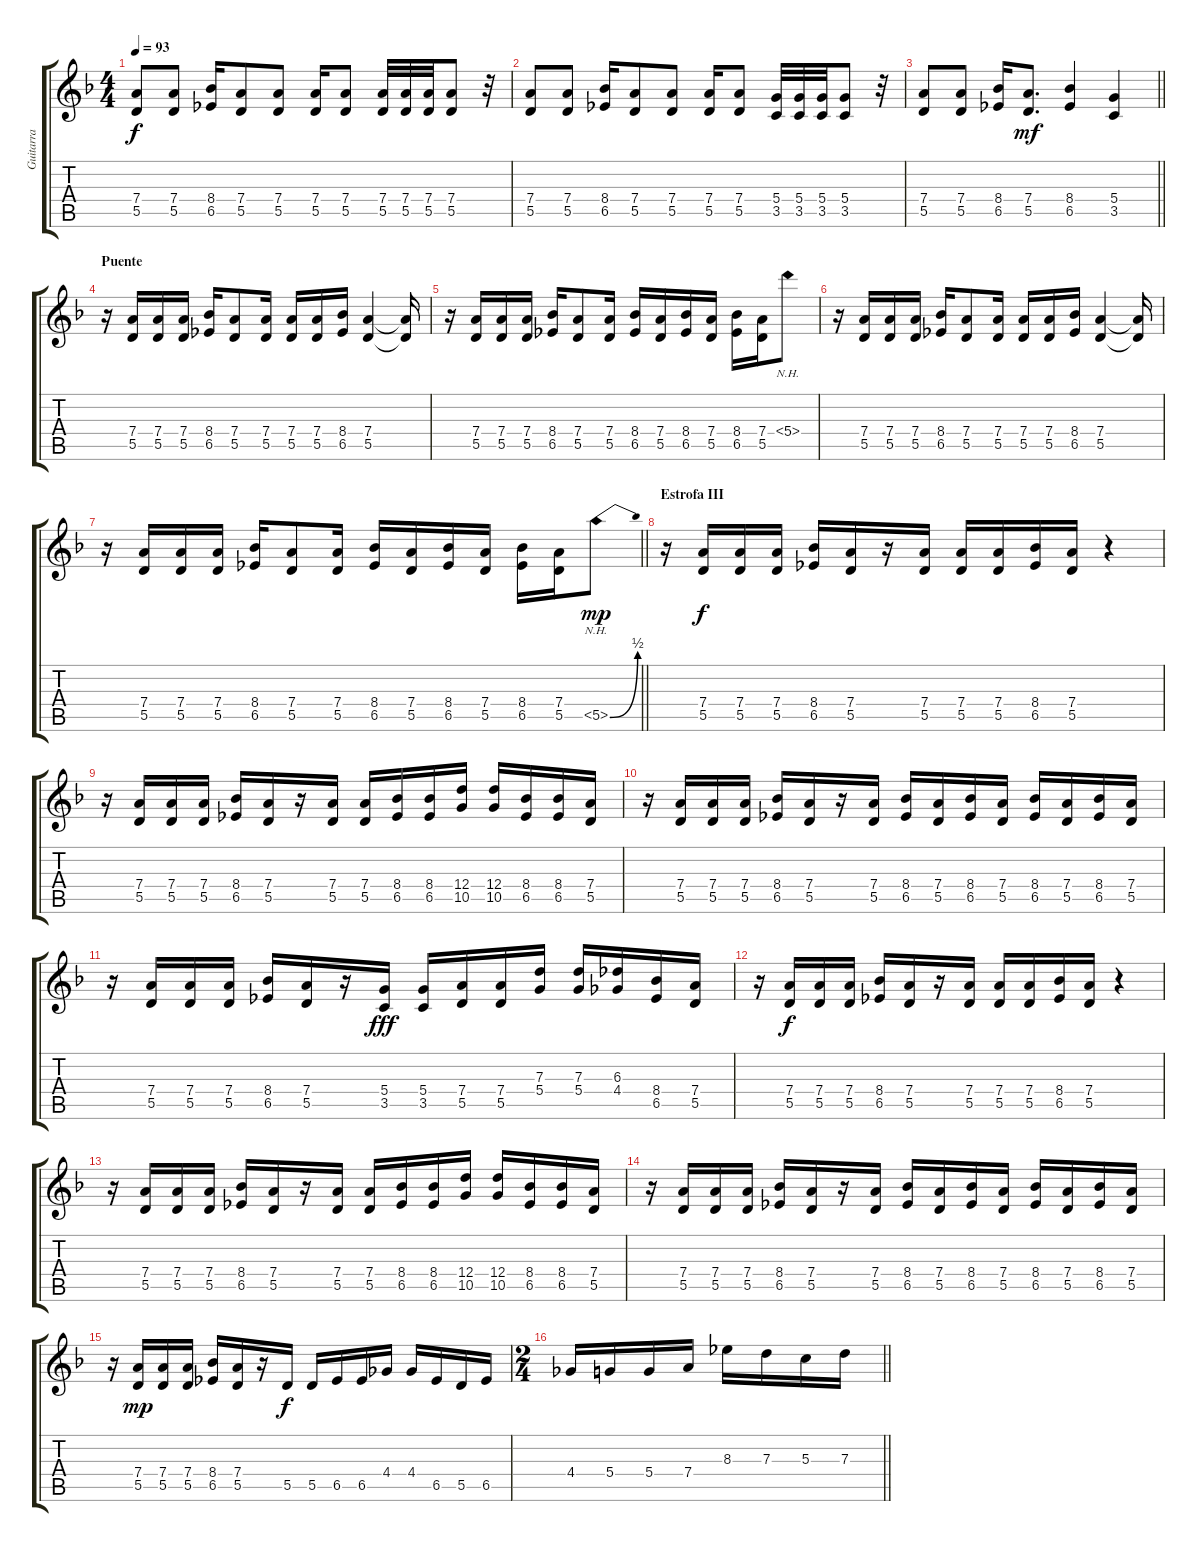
\track ("Guitarra" "Guitarra") {instrument distortionguitar}
\staff {score tabs}
\tuning (E4 B3 G3 D3 A2 E2) {hide}
\ts (4 4)
\tempo 93
\clef g2
\ks dminor
(7.4 5.5).8{dy f} (7.4 5.5).8 (8.4 6.5).16 (7.4 5.5).8 (7.4 5.5).8 (7.4 5.5).16 (7.4 5.5).8 (7.4 5.5).32 (7.4 5.5).32 (7.4 5.5).32 (7.4 5.5).8 r.32 |
(7.4 5.5).8 (7.4 5.5).8 (8.4 6.5).16 (7.4 5.5).8 (7.4 5.5).8 (7.4 5.5).16 (7.4 5.5).8 (5.4 3.5).32 (5.4 3.5).32 (5.4 3.5).32 (5.4 3.5).8 r.32 |
\barLineRight lightlight
(7.4 5.5).8 (7.4 5.5).8 (8.4 6.5).16 (7.4 5.5).8{d dy mf} (8.4 6.5).4 (5.4 3.5).4 |
\section ("" "Puente")
r.16 (7.4 5.5).16 (7.4 5.5).16 (7.4 5.5).16 (8.4 6.5).16 (7.4 5.5).8 (7.4 5.5).16 (7.4 5.5).16 (7.4 5.5).16 (8.4 6.5).16 (7.4 5.5).4 (7.4{t} 5.5{t}).16 |
r.16 (7.4 5.5).16 (7.4 5.5).16 (7.4 5.5).16 (8.4 6.5).16 (7.4 5.5).8 (7.4 5.5).16 (8.4 6.5).16 (7.4 5.5).16 (8.4 6.5).16 (7.4 5.5).16 (8.4 6.5).16 (7.4 5.5).16 5.4{nh}.8 |
r.16 (7.4 5.5).16 (7.4 5.5).16 (7.4 5.5).16 (8.4 6.5).16 (7.4 5.5).8 (7.4 5.5).16 (7.4 5.5).16 (7.4 5.5).16 (8.4 6.5).16 (7.4 5.5).4 (7.4{t} 5.5{t}).16 |
\barLineRight lightlight
r.16 (7.4 5.5).16 (7.4 5.5).16 (7.4 5.5).16 (8.4 6.5).16 (7.4 5.5).8 (7.4 5.5).16 (8.4 6.5).16 (7.4 5.5).16 (8.4 6.5).16 (7.4 5.5).16 (8.4 6.5).16 (7.4 5.5).16 5.5{be (bend 0 0 60 2) nh}.8{dy mp} |
\section ("" "Estrofa III")
r.16{volume 8 balance 8} (7.4 5.5).16{dy f} (7.4 5.5).16 (7.4 5.5).16 (8.4 6.5).16 (7.4 5.5).16 r.16 (7.4 5.5).16 (7.4 5.5).16 (7.4 5.5).16 (8.4 6.5).16 (7.4 5.5).16 r.4 |
r.16 (7.4 5.5).16 (7.4 5.5).16 (7.4 5.5).16 (8.4 6.5).16 (7.4 5.5).16 r.16 (7.4 5.5).16 (7.4 5.5).16 (8.4 6.5).16 (8.4 6.5).16 (12.4 10.5).16 (12.4 10.5).16 (8.4 6.5).16 (8.4 6.5).16 (7.4 5.5).16 |
r.16 (7.4 5.5).16 (7.4 5.5).16 (7.4 5.5).16 (8.4 6.5).16 (7.4 5.5).16 r.16 (7.4 5.5).16 (8.4 6.5).16 (7.4 5.5).16 (8.4 6.5).16 (7.4 5.5).16 (8.4 6.5).16 (7.4 5.5).16 (8.4 6.5).16 (7.4 5.5).16 |
r.16 (7.4 5.5).16 (7.4 5.5).16 (7.4 5.5).16 (8.4 6.5).16 (7.4 5.5).16 r.16 (5.4 3.5).16{dy fff volume 12} (5.4 3.5).16 (7.4 5.5).16 (7.4 5.5).16 (7.3 5.4).16 (7.3 5.4).16 (6.3 4.4).16 (8.4 6.5).16 (7.4 5.5).16 |
r.16{volume 8 balance 8} (7.4 5.5).16{dy f} (7.4 5.5).16 (7.4 5.5).16 (8.4 6.5).16 (7.4 5.5).16 r.16 (7.4 5.5).16 (7.4 5.5).16 (7.4 5.5).16 (8.4 6.5).16 (7.4 5.5).16 r.4 |
r.16 (7.4 5.5).16 (7.4 5.5).16 (7.4 5.5).16 (8.4 6.5).16 (7.4 5.5).16 r.16 (7.4 5.5).16 (7.4 5.5).16 (8.4 6.5).16 (8.4 6.5).16 (12.4 10.5).16 (12.4 10.5).16 (8.4 6.5).16 (8.4 6.5).16 (7.4 5.5).16 |
r.16 (7.4 5.5).16 (7.4 5.5).16 (7.4 5.5).16 (8.4 6.5).16 (7.4 5.5).16 r.16 (7.4 5.5).16 (8.4 6.5).16 (7.4 5.5).16 (8.4 6.5).16 (7.4 5.5).16 (8.4 6.5).16 (7.4 5.5).16 (8.4 6.5).16 (7.4 5.5).16 |
r.16{volume 10 balance 4} (7.4 5.5).16{dy mp} (7.4 5.5).16 (7.4 5.5).16 (8.4 6.5).16 (7.4 5.5).16 r.16 5.5.16{dy f} 5.5.16 6.5.16 6.5.16 4.4.16 4.4.16 6.5.16 5.5.16 6.5.16 |
\ts (2 4)
\barLineRight lightlight
4.4.16 5.4.16 5.4.16 7.4.16 8.3.16 7.3.16 5.3.16 7.3.16
